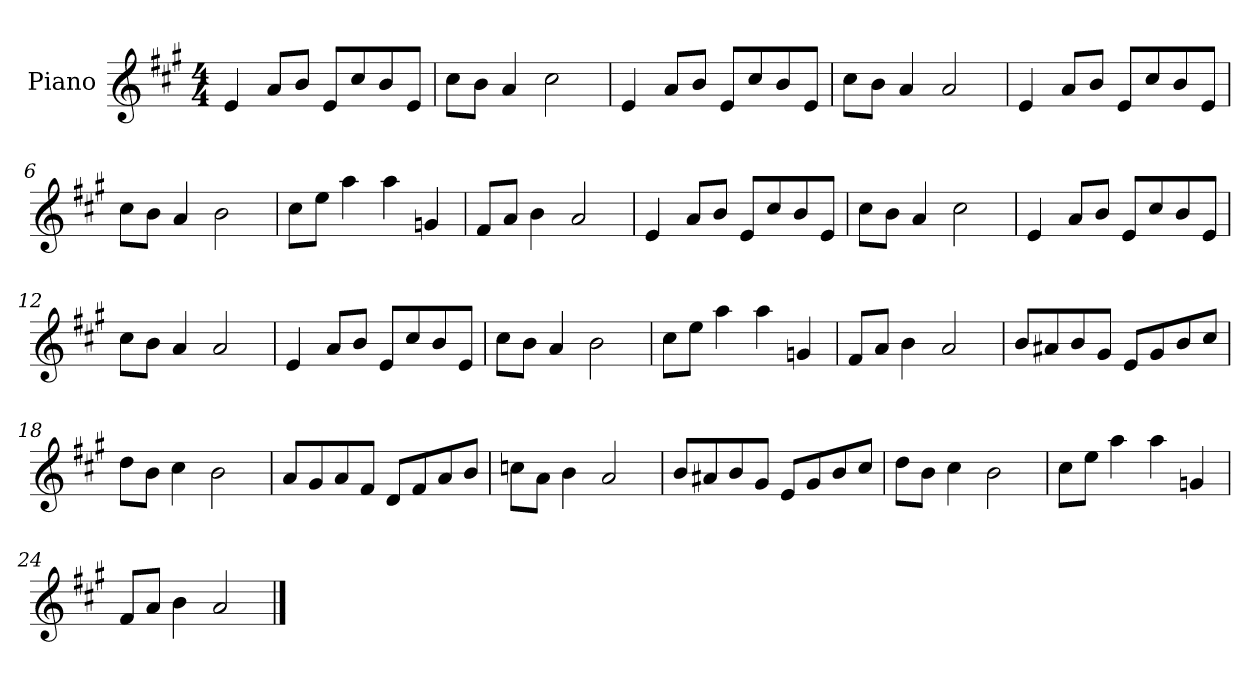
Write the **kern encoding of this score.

**kern
*part1
*staff1
*I"Piano
*I'Pno
*clefG2
*k[f#c#g#]
*M4/4
=1
4e/
8a/L
8b/J
8e/L
8cc#/
8b/
8e/J
=2
8cc#\L
8b\J
4a/
2cc#\
=3
4e/
8a/L
8b/J
8e/L
8cc#/
8b/
8e/J
=4
8cc#\L
8b\J
4a/
2a/
=5
4e/
8a/L
8b/J
8e/L
8cc#/
8b/
8e/J
=6
8cc#\L
8b\J
4a/
2b\
=7
8cc#\L
8ee\J
4aa\
4aa\
4gn/
=8
8f#/L
8a/J
4b\
2a/
=9
4e/
8a/L
8b/J
8e/L
8cc#/
8b/
8e/J
=10
8cc#\L
8b\J
4a/
2cc#\
=11
4e/
8a/L
8b/J
8e/L
8cc#/
8b/
8e/J
=12
8cc#\L
8b\J
4a/
2a/
=13
4e/
8a/L
8b/J
8e/L
8cc#/
8b/
8e/J
=14
8cc#\L
8b\J
4a/
2b\
=15
8cc#\L
8ee\J
4aa\
4aa\
4gn/
=16
8f#/L
8a/J
4b\
2a/
=17
8b/L
8a#X/
8b/
8g#/J
8e/L
8g#/
8b/
8cc#/J
=18
8dd\L
8b\J
4cc#\
2b\
=19
8a/L
8g#/
8a/
8f#/J
8d/L
8f#/
8a/
8b/J
=20
8ccn\L
8a\J
4b\
2a/
=21
8b/L
8a#X/
8b/
8g#/J
8e/L
8g#/
8b/
8cc#/J
=22
8dd\L
8b\J
4cc#\
2b\
=23
8cc#\L
8ee\J
4aa\
4aa\
4gn/
=24
8f#/L
8a/J
4b\
2a/
==
*-
